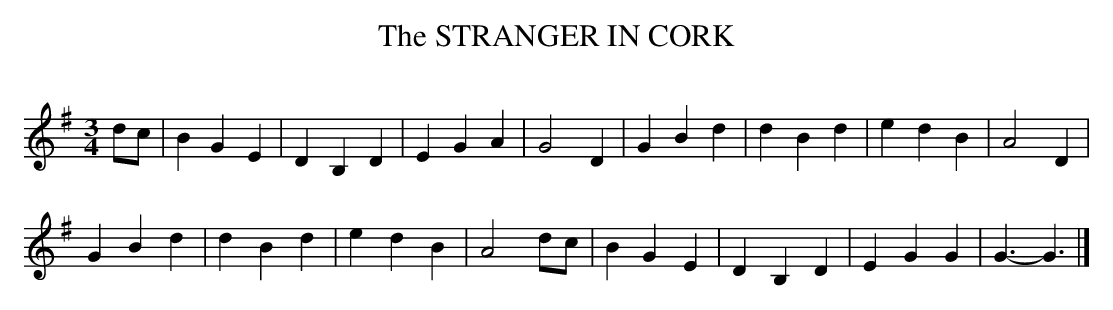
X:1
T:STRANGER IN CORK, The
Y:"moderate"
Q:120
M:3/4
L:1/8
K:G
dc|B2G2E2|D2B,2D2|E2G2A2|G4D2|\
G2B2d2|d2B2d2|e2d2B2|A4D2|
G2B2d2|d2B2d2|e2d2B2|A4dc|\
B2G2E2|D2B,2D2|E2G2G2|G3-G3|]
